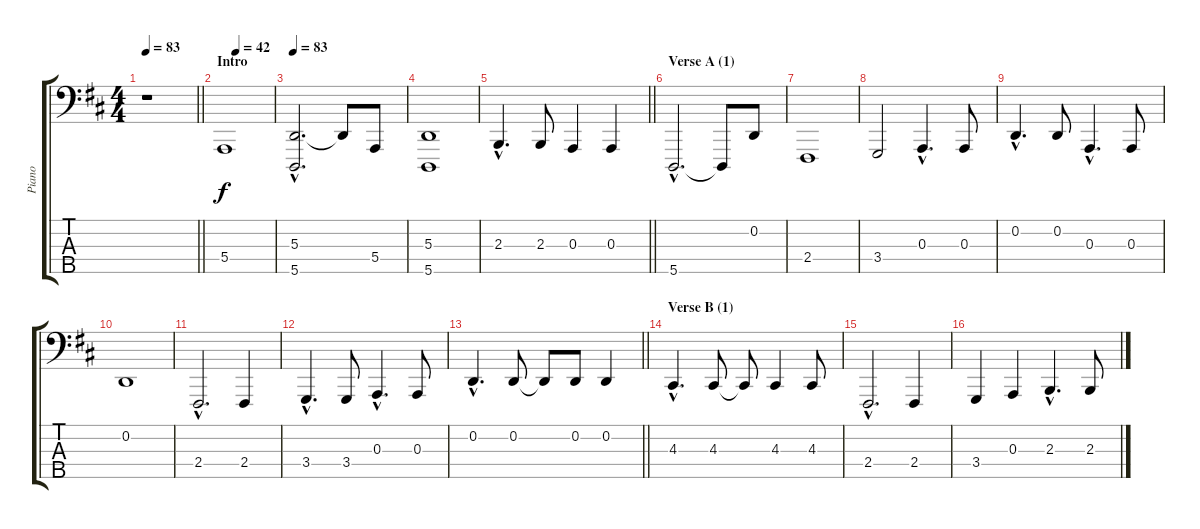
\track ("Piano" "Piano") {instrument brightacousticpiano}
\staff {score tabs}
\tuning (G2 D2 A1 E1 A0) {hide}
\ts (4 4)
\tempo 83
\clef f4
\barLineRight lightlight
\ks d
r.1{dy f instrument brightacousticpiano} |
\section ("" "Intro")
\tempo (42 0.25)
5.4.1 |
\tempo 83
(5.3{hac} 5.5{hac}).2{d} 5.3{t}.8 5.4.8 |
(5.3 5.5).1 |
\barLineRight lightlight
2.3{hac}.4{d} 2.3.8 0.3.4 0.3.4 |
\section ("" "Verse A (1)")
5.5{hac}.2{d} 5.5{t}.8 0.2.8 |
2.4.1 |
3.4.2 0.3{hac}.4{d} 0.3.8 |
0.2{hac}.4{d} 0.2.8 0.3{hac}.4{d} 0.3.8 |
0.2.1 |
2.4{hac}.2{d} 2.4.4 |
3.4{hac}.4{d} 3.4.8 0.3{hac}.4{d} 0.3.8 |
\barLineRight lightlight
0.2{hac}.4{d} 0.2.8 0.2{t}.8 0.2.8 0.2.4 |
\section ("" "Verse B (1)")
4.3{hac}.4{d} 4.3.8 4.3{t}.8 4.3.4 4.3.8 |
2.4{hac}.2{d} 2.4.4 |
3.4.4 0.3.4 2.3{hac}.4{d} 2.3.8
